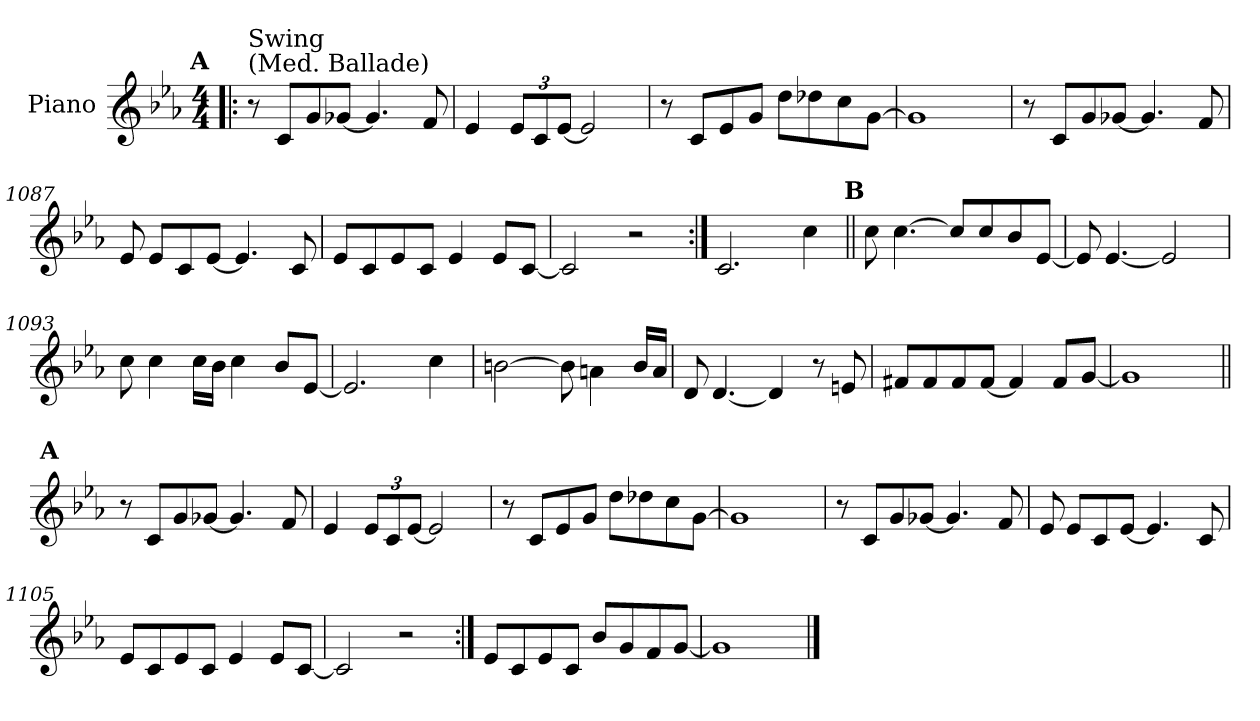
**kern
*part1
*staff1
*I"Piano
*I'Pno.
!!LO:PB:g=z
*clefG2
*k[b-e-a-]
*M4/4
!!LO:REH:place=s1:a:enc=none:fs=14:t=A
=1082!|:
!LO:TX:a:t=(Med. Ballade)
!LO:TX:t=Swing
8r
8c/L
8g/
[8g-X/J
4.g-/]
8f/
=1083
4e-/
*Xbrackettup
12e-/L
12c/
[12e-/J
2e-/]
=1084
8r
8c/L
8e-/
8g/J
8dd\L
8dd-X\
8cc\
[8g\J
=1085
1g]
!!LO:LB:g=z
=1086
8r
8c/L
8g/
[8g-X/J
4.g-/]
8f/
=1087
8e-/
8e-/L
8c/
[8e-/J
4.e-/]
8c/
=1088
8e-/L
8c/
8e-/
8c/J
4e-/
8e-/L
[8c/J
=1089
2c/]
2r
=1090:|!
2.c/
4cc\
!!LO:LB:g=z
!!LO:REH:place=s1:a:enc=none:fs=14:t=B
=1091||
8cc\
[4.cc\
8cc/L]
8cc/
8b-/
[8e-/J
=1092
8e-/]
[4.e-/
2e-/]
=1093
8cc\
4cc\
16cc\LL
16b-\JJ
4cc\
8b-/L
[8e-/J
=1094
2.e-/]
4cc\
!!LO:LB:g=z
=1095
[2bn\
8b\]
4an\
16b/LL
16a/JJ
=1096
8d/
[4.d/
4d/]
8r
8en/
=1097
8f#X/L
8f#/
8f#/
[8f#/J
4f#/]
8f#/L
[8g/J
=1098
1g]
!!LO:LB:g=z
!!LO:REH:place=s1:a:enc=none:fs=14:t=A
=1099||
8r
8c/L
8g/
[8g-X/J
4.g-/]
8f/
=1100
4e-/
12e-/L
12c/
[12e-/J
2e-/]
=1101
8r
8c/L
8e-/
8g/J
8dd\L
8dd-X\
8cc\
[8g\J
=1102
1g]
!!LO:LB:g=z
=1103
8r
8c/L
8g/
[8g-X/J
4.g-/]
8f/
=1104
8e-/
8e-/L
8c/
[8e-/J
4.e-/]
8c/
=1105
8e-/L
8c/
8e-/
8c/J
4e-/
8e-/L
[8c/J
=1106
2c/]
2r
!!LO:LB:g=z
=1107:|!
8e-/L
8c/
8e-/
8c/J
8b-/L
8g/
8f/
[8g/J
=1108
1g]
==
*-
